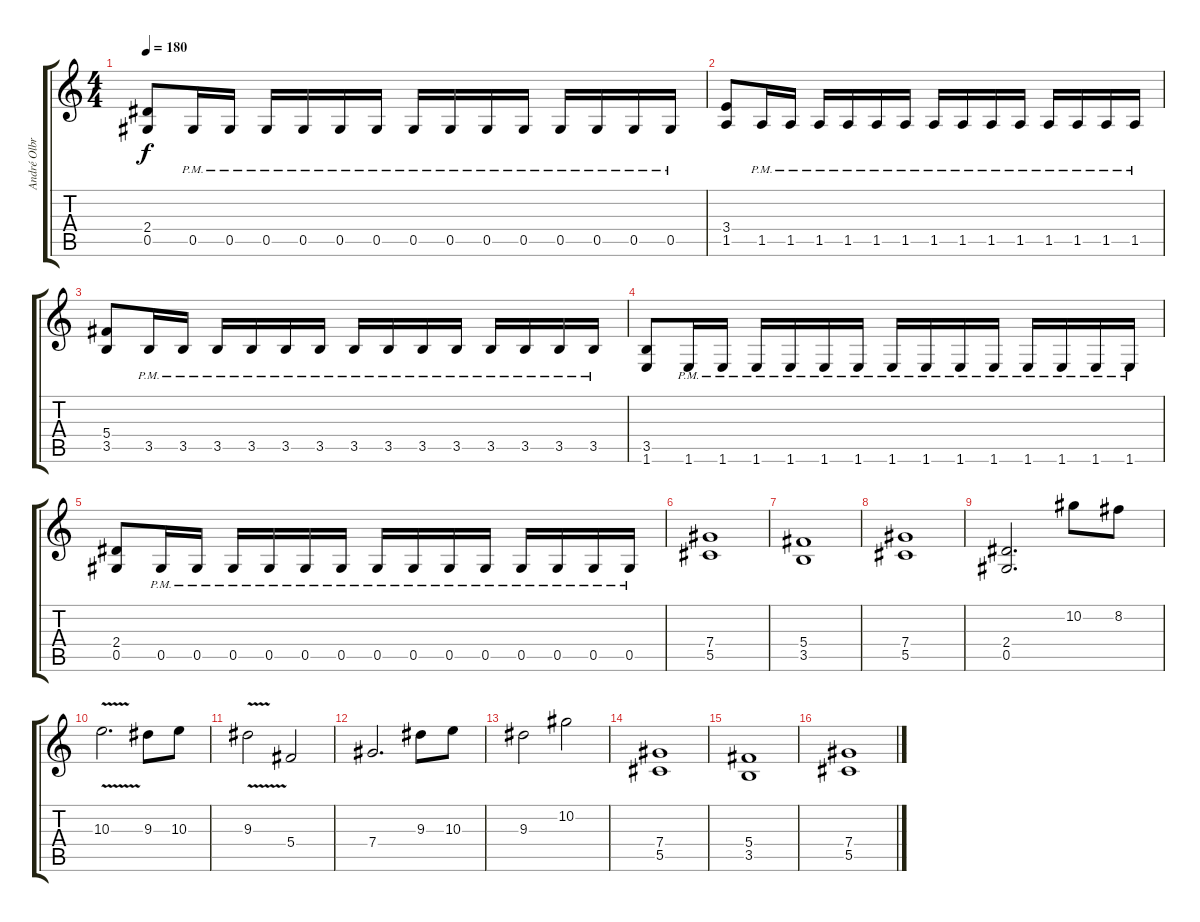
\track ("André Olbrich" "André Olbr") {instrument distortionguitar}
\staff {score tabs}
\tuning (Eb4 Bb3 Gb3 Db3 Ab2 Eb2) {hide}
\ts (4 4)
\tempo 180
\clef g2
\ks c
(2.4 0.5).8{dy f} 0.5{pm}.16 0.5{pm}.16 0.5{pm}.16 0.5{pm}.16 0.5{pm}.16 0.5{pm}.16 0.5{pm}.16 0.5{pm}.16 0.5{pm}.16 0.5{pm}.16 0.5{pm}.16 0.5{pm}.16 0.5{pm}.16 0.5{pm}.16 |
(3.4 1.5).8 1.5{pm}.16 1.5{pm}.16 1.5{pm}.16 1.5{pm}.16 1.5{pm}.16 1.5{pm}.16 1.5{pm}.16 1.5{pm}.16 1.5{pm}.16 1.5{pm}.16 1.5{pm}.16 1.5{pm}.16 1.5{pm}.16 1.5{pm}.16 |
(5.4 3.5).8 3.5{pm}.16 3.5{pm}.16 3.5{pm}.16 3.5{pm}.16 3.5{pm}.16 3.5{pm}.16 3.5{pm}.16 3.5{pm}.16 3.5{pm}.16 3.5{pm}.16 3.5{pm}.16 3.5{pm}.16 3.5{pm}.16 3.5{pm}.16 |
(3.5 1.6).8 1.6{pm}.16 1.6{pm}.16 1.6{pm}.16 1.6{pm}.16 1.6{pm}.16 1.6{pm}.16 1.6{pm}.16 1.6{pm}.16 1.6{pm}.16 1.6{pm}.16 1.6{pm}.16 1.6{pm}.16 1.6{pm}.16 1.6{pm}.16 |
(2.4 0.5).8 0.5{pm}.16 0.5{pm}.16 0.5{pm}.16 0.5{pm}.16 0.5{pm}.16 0.5{pm}.16 0.5{pm}.16 0.5{pm}.16 0.5{pm}.16 0.5{pm}.16 0.5{pm}.16 0.5{pm}.16 0.5{pm}.16 0.5{pm}.16 |
(7.4 5.5).1 |
(5.4 3.5).1 |
(7.4 5.5).1 |
(2.4 0.5).2{d} 10.2.8 8.2.8 |
10.3{v}.2{d} 9.3.8 10.3.8 |
9.3{v}.2 5.4.2 |
7.4.2{d} 9.3.8 10.3.8 |
9.3.2 10.2.2 |
(7.4 5.5).1 |
(5.4 3.5).1 |
(7.4 5.5).1
